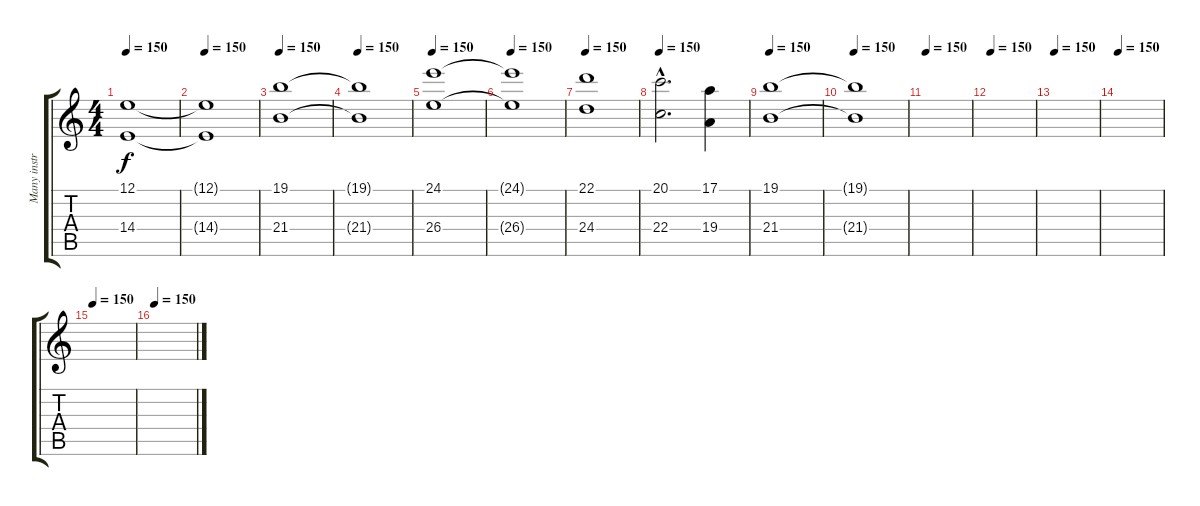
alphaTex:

\track ("Many instru." "Many instr") {instrument tremolostrings}
\staff {score tabs}
\tuning (E4 B3 G3 D3 A2 E2) {hide}
\ts (4 4)
\tempo 150
\clef g2
\ks c
(12.1 14.4).1{dy f} |
\tempo 150
(12.1{t} 14.4{t}).1 |
\tempo 150
(19.1 21.4).1 |
\tempo 150
(19.1{t} 21.4{t}).1 |
\tempo 150
(24.1 26.4).1 |
\tempo 150
(24.1{t} 26.4{t}).1 |
\tempo 150
(22.1 24.4).1 |
\tempo 150
(20.1{hac} 22.4{hac}).2{d} (17.1 19.4).4 |
\tempo 150
(19.1 21.4).1 |
\tempo 150
(19.1{t} 21.4{t}).1 |
\tempo 150
|
\tempo 150
|
\tempo 150
|
\tempo 150
|
\tempo 150
|
\tempo 150
